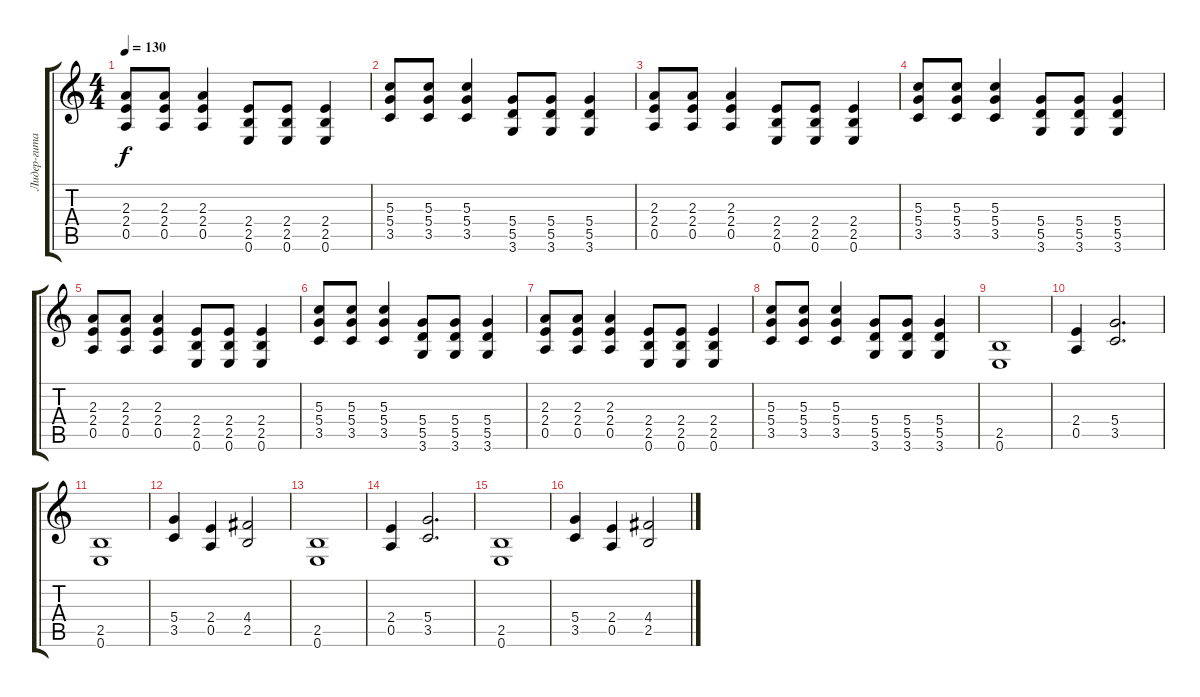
\track ("Лидер-гитара (Шаграт)" "Лидер-гита") {instrument distortionguitar}
\staff {score tabs}
\tuning (E4 B3 G3 D3 A2 E2) {hide}
\ts (4 4)
\tempo 130
\clef g2
\ks c
(2.3 2.4 0.5).8{dy f} (2.3 2.4 0.5).8 (2.3 2.4 0.5).4 (2.4 2.5 0.6).8 (2.4 2.5 0.6).8 (2.4 2.5 0.6).4 |
(5.3 5.4 3.5).8 (5.3 5.4 3.5).8 (5.3 5.4 3.5).4 (5.4 5.5 3.6).8 (5.4 5.5 3.6).8 (5.4 5.5 3.6).4 |
(2.3 2.4 0.5).8 (2.3 2.4 0.5).8 (2.3 2.4 0.5).4 (2.4 2.5 0.6).8 (2.4 2.5 0.6).8 (2.4 2.5 0.6).4 |
(5.3 5.4 3.5).8 (5.3 5.4 3.5).8 (5.3 5.4 3.5).4 (5.4 5.5 3.6).8 (5.4 5.5 3.6).8 (5.4 5.5 3.6).4 |
(2.3 2.4 0.5).8 (2.3 2.4 0.5).8 (2.3 2.4 0.5).4 (2.4 2.5 0.6).8 (2.4 2.5 0.6).8 (2.4 2.5 0.6).4 |
(5.3 5.4 3.5).8 (5.3 5.4 3.5).8 (5.3 5.4 3.5).4 (5.4 5.5 3.6).8 (5.4 5.5 3.6).8 (5.4 5.5 3.6).4 |
(2.3 2.4 0.5).8 (2.3 2.4 0.5).8 (2.3 2.4 0.5).4 (2.4 2.5 0.6).8 (2.4 2.5 0.6).8 (2.4 2.5 0.6).4 |
(5.3 5.4 3.5).8 (5.3 5.4 3.5).8 (5.3 5.4 3.5).4 (5.4 5.5 3.6).8 (5.4 5.5 3.6).8 (5.4 5.5 3.6).4 |
(2.5 0.6).1 |
(2.4 0.5).4 (5.4 3.5).2{d} |
(2.5 0.6).1 |
(5.4 3.5).4 (2.4 0.5).4 (4.4 2.5).2 |
(2.5 0.6).1 |
(2.4 0.5).4 (5.4 3.5).2{d} |
(2.5 0.6).1 |
(5.4 3.5).4 (2.4 0.5).4 (4.4 2.5).2
